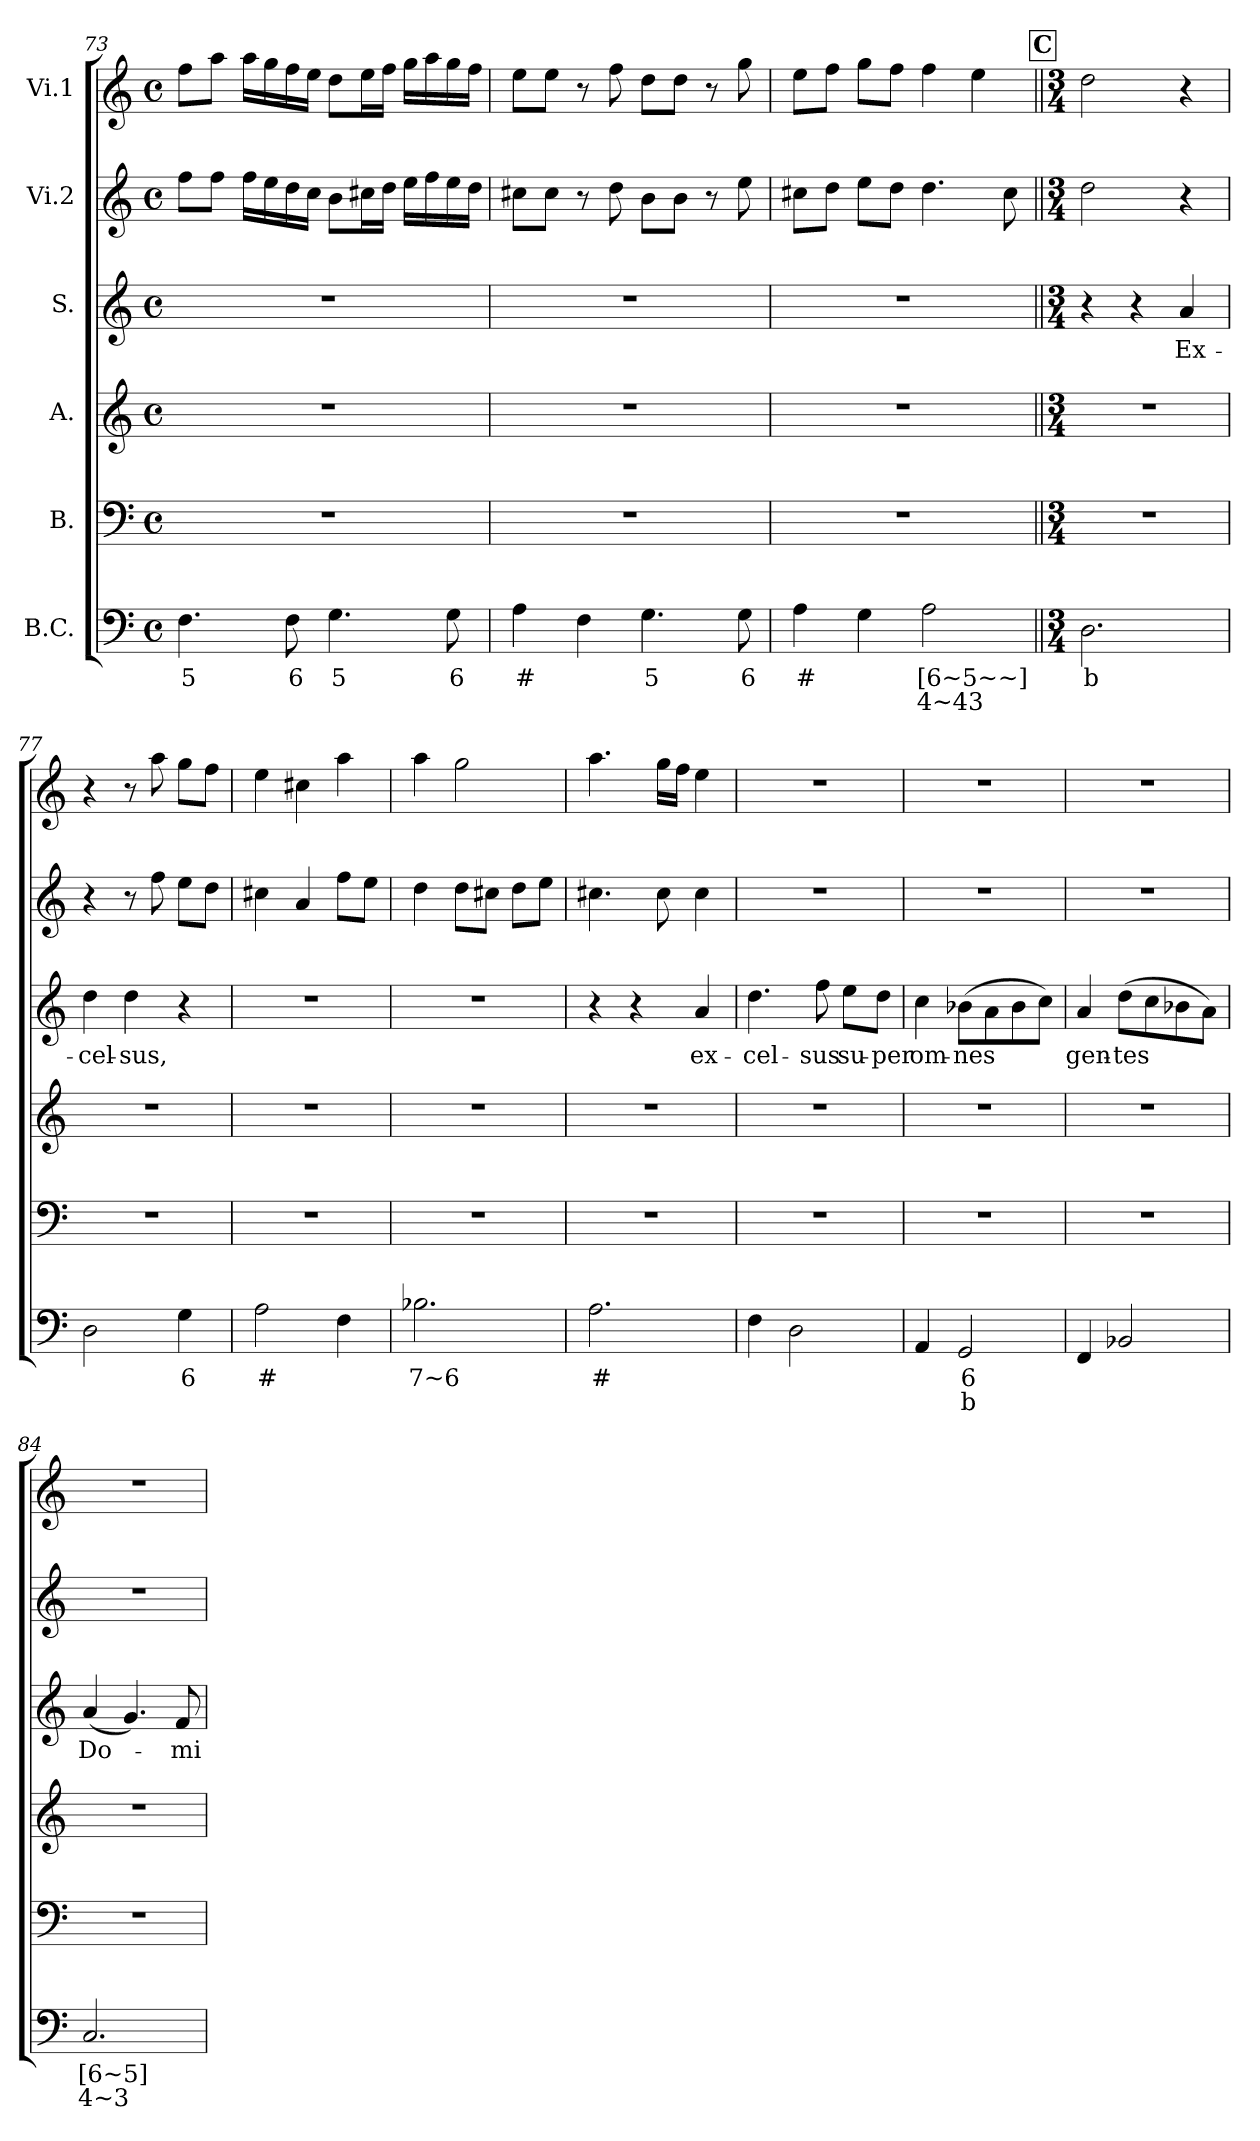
**kern	**text	**text	**kern	**kern	**kern	**text	**kern	**kern
*part6	*part6	*part6	*part5	*part4	*part3	*part3	*part2	*part1
*staff6	*staff6	*staff6	*staff5	*staff4	*staff3	*staff3	*staff2	*staff1
*I"B.C.	*	*	*I"B.	*I"A.	*I"S.	*	*I"Vi.2	*I"Vi.1
!!LO:LB:g=z
*clefF4	*	*	*clefF4	*clefG2	*clefG2	*	*clefG2	*clefG2
*k[]	*	*	*k[]	*k[]	*k[]	*	*k[]	*k[]
*C:	*	*	*C:	*C:	*C:	*	*C:	*C:
*M4/4	*	*	*M4/4	*M4/4	*M4/4	*	*M4/4	*M4/4
*met(c)	*	*	*met(c)	*met(c)	*met(c)	*	*met(c)	*met(c)
=73	=73	=73	=73	=73	=73	=73	=73	=73
!	!LO:LY:b	!	!	!	!	!	!	!
4.F\	5	.	1r	1r	1r	.	8ff\L	8ff\L
.	.	.	.	.	.	.	8ff\J	8aa\J
.	.	.	.	.	.	.	16ff\LL	16aa\LL
.	.	.	.	.	.	.	16ee\	16gg\
!	!LO:LY:b	!	!	!	!	!	!	!
8F\	6	.	.	.	.	.	16dd\	16ff\
.	.	.	.	.	.	.	16cc\JJ	16ee\JJ
!	!LO:LY:b	!	!	!	!	!	!	!
4.G\	5	.	.	.	.	.	8b\L	8dd\L
.	.	.	.	.	.	.	16cc#X\L	16ee\L
.	.	.	.	.	.	.	16dd\JJ	16ff\JJ
.	.	.	.	.	.	.	16ee\LL	16gg\LL
.	.	.	.	.	.	.	16ff\	16aa\
!	!LO:LY:b	!	!	!	!	!	!	!
8G\	6	.	.	.	.	.	16ee\	16gg\
.	.	.	.	.	.	.	16dd\JJ	16ff\JJ
=74	=74	=74	=74	=74	=74	=74	=74	=74
!	!LO:LY:b	!	!	!	!	!	!	!
4A\	#	.	1r	1r	1r	.	8cc#X\L	8ee\L
.	.	.	.	.	.	.	8cc#\J	8ee\J
4F\	.	.	.	.	.	.	8r	8r
.	.	.	.	.	.	.	8dd\	8ff\
!	!LO:LY:b	!	!	!	!	!	!	!
4.G\	5	.	.	.	.	.	8b\L	8dd\L
.	.	.	.	.	.	.	8b\J	8dd\J
.	.	.	.	.	.	.	8r	8r
!	!LO:LY:b	!	!	!	!	!	!	!
8G\	6	.	.	.	.	.	8ee\	8gg\
=75	=75	=75	=75	=75	=75	=75	=75	=75
!	!LO:LY:b	!	!	!	!	!	!	!
4A\	#	.	1r	1r	1r	.	8cc#X\L	8ee\L
.	.	.	.	.	.	.	8dd\J	8ff\J
4G\	.	.	.	.	.	.	8ee\L	8gg\L
.	.	.	.	.	.	.	8dd\J	8ff\J
!	!LO:LY:b	!LO:LY:b	!	!	!	!	!	!
2A\	[6~5~~]	4~43	.	.	.	.	4.dd\	4ff\
.	.	.	.	.	.	.	.	4ee\
.	.	.	.	.	.	.	8cc#\	.
!!LO:PB:g=z
!!LO:REH:place=s1:a:B:fs=17:t=C
=76||	=76||	=76||	=76||	=76||	=76||	=76||	=76||	=76||
*M3/4	*	*	*M3/4	*M3/4	*M3/4	*	*M3/4	*M3/4
!	!LO:LY:b	!	!	!	!	!	!	!
2.D\	b	.	2.r	2.r	4r	.	2dd\	2dd\
.	.	.	.	.	4r	.	.	.
!	!	!	!	!	!	!LO:LY:b	!	!
.	.	.	.	.	4a/	Ex-	4r	4r
=77	=77	=77	=77	=77	=77	=77	=77	=77
!	!	!	!	!	!	!LO:LY:b	!	!
2D\	.	.	2.r	2.r	4dd\	-cel-	4r	4r
!	!	!	!	!	!	!LO:LY:b	!	!
.	.	.	.	.	4dd\	-sus,	8r	8r
.	.	.	.	.	.	.	8ff\	8aa\
!	!LO:LY:b	!	!	!	!	!	!	!
4G\	6	.	.	.	4r	.	8ee\L	8gg\L
.	.	.	.	.	.	.	8dd\J	8ff\J
=78	=78	=78	=78	=78	=78	=78	=78	=78
!	!LO:LY:b	!	!	!	!	!	!	!
2A\	#	.	2.r	2.r	2.r	.	4cc#X\	4ee\
.	.	.	.	.	.	.	4a/	4cc#X\
4F\	.	.	.	.	.	.	8ff\L	4aa\
.	.	.	.	.	.	.	8ee\J	.
=79	=79	=79	=79	=79	=79	=79	=79	=79
!	!LO:LY:b	!	!	!	!	!	!	!
2.B-X\	7~6	.	2.r	2.r	2.r	.	4dd\	4aa\
.	.	.	.	.	.	.	8dd\L	2gg\
.	.	.	.	.	.	.	8cc#X\J	.
.	.	.	.	.	.	.	8dd\L	.
.	.	.	.	.	.	.	8ee\J	.
=80	=80	=80	=80	=80	=80	=80	=80	=80
!	!LO:LY:b	!	!	!	!	!	!	!
2.A\	#	.	2.r	2.r	4r	.	4.cc#X\	4.aa\
.	.	.	.	.	4r	.	.	.
.	.	.	.	.	.	.	8cc#\	16gg\LL
.	.	.	.	.	.	.	.	16ff\JJ
!	!	!	!	!	!	!LO:LY:b	!	!
.	.	.	.	.	4a/	ex-	4cc#\	4ee\
!!LO:LB:g=z
=81	=81	=81	=81	=81	=81	=81	=81	=81
!	!	!	!	!	!	!LO:LY:b	!	!
4F\	.	.	2.r	2.r	4.dd\	-cel-	2.r	2.r
2D\	.	.	.	.	.	.	.	.
!	!	!	!	!	!	!LO:LY:b	!	!
.	.	.	.	.	8ff\	-sus	.	.
!	!	!	!	!	!	!LO:LY:b	!	!
.	.	.	.	.	8ee\L	su-	.	.
!	!	!	!	!	!	!LO:LY:b	!	!
.	.	.	.	.	8dd\J	-per	.	.
=82	=82	=82	=82	=82	=82	=82	=82	=82
!	!	!	!	!	!	!LO:LY:b	!	!
4AA/	.	.	2.r	2.r	4cc\	om-	2.r	2.r
!	!LO:LY:b	!LO:LY:b	!	!	!	!LO:LY:b	!	!
2GG/	6	b	.	.	(>8b-X\L	-nes	.	.
.	.	.	.	.	8a\	.	.	.
.	.	.	.	.	8b-\	.	.	.
.	.	.	.	.	8cc\J)	.	.	.
=83	=83	=83	=83	=83	=83	=83	=83	=83
!	!	!	!	!	!	!LO:LY:b	!	!
4FF/	.	.	2.r	2.r	4a/	gen-	2.r	2.r
!	!	!	!	!	!	!LO:LY:b	!	!
2BB-X/	.	.	.	.	(>8dd\L	-tes	.	.
.	.	.	.	.	8cc\	.	.	.
.	.	.	.	.	8b-X\	.	.	.
.	.	.	.	.	8a\J)	.	.	.
=84	=84	=84	=84	=84	=84	=84	=84	=84
!	!LO:LY:b	!LO:LY:b	!	!	!	!LO:LY:b	!	!
2.C/	[6~5]	4~3	2.r	2.r	(<4a/	Do-	2.r	2.r
.	.	.	.	.	4.g/)	.	.	.
!	!	!	!	!	!	!LO:LY:b	!	!
.	.	.	.	.	8f/	-mi-	.	.
=	=	=	=	=	=	=	=	=
*-	*-	*-	*-	*-	*-	*-	*-	*-
